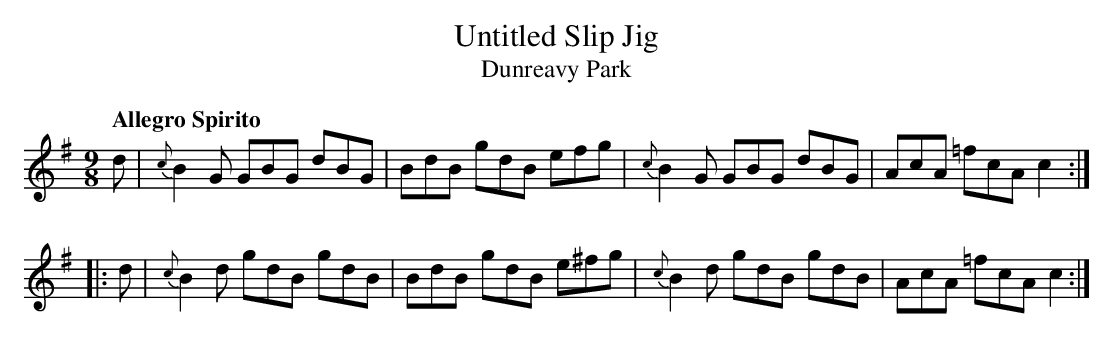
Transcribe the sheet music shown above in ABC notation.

X:1
T:Untitled Slip Jig
T:Dunreavy Park
M:9/8
L:1/8
Q:"Allegro Spirito"
K:G
d|{c}B2G GBG dBG|BdB gdB efg|{c}B2G GBG dBG|AcA =fcA c2:|
|:d|{c}B2d gdB gdB|BdB gdB e^fg|{c}B2d gdB gdB|AcA =fcA c2:|]
